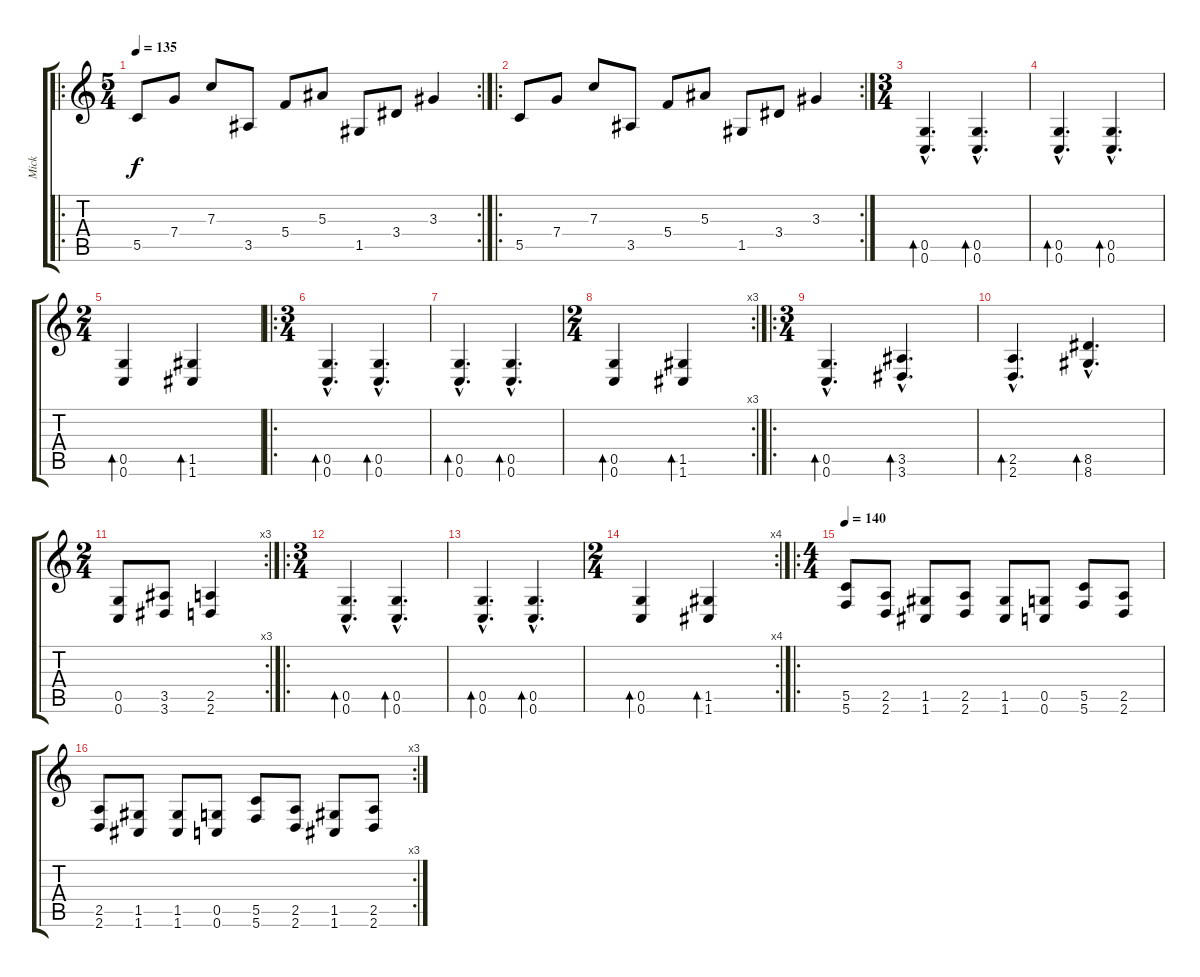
\track ("Mick" "Mick") {instrument distortionguitar}
\staff {score tabs}
\tuning (D4 A3 F3 C3 G2 C2) {hide}
\ro
\rc 2
\ts (5 4)
\tempo 135
\clef g2
\ks c
5.5.8{dy f} 7.4.8 7.3.8 3.5.8 5.4.8 5.3.8 1.5.8 3.4.8 3.3.4 |
\ro
\rc 2
5.5.8 7.4.8 7.3.8 3.5.8 5.4.8 5.3.8 1.5.8 3.4.8 3.3.4 |
\ts (3 4)
(0.5{hac} 0.6{hac}).4{d bd 60} (0.5{hac} 0.6{hac}).4{d bd 60} |
(0.5{hac} 0.6{hac}).4{d bd 60} (0.5{hac} 0.6{hac}).4{d bd 60} |
\ts (2 4)
(0.5 0.6).4{bd 60} (1.5 1.6).4{bd 60} |
\ro
\ts (3 4)
(0.5{hac} 0.6{hac}).4{d bd 60} (0.5{hac} 0.6{hac}).4{d bd 60} |
(0.5{hac} 0.6{hac}).4{d bd 60} (0.5{hac} 0.6{hac}).4{d bd 60} |
\rc 3
\ts (2 4)
(0.5 0.6).4{bd 60} (1.5 1.6).4{bd 60} |
\ro
\ts (3 4)
(0.5{hac} 0.6{hac}).4{d bd 60} (3.5{hac} 3.6{hac}).4{d bd 60} |
(2.5{hac} 2.6{hac}).4{d bd 60} (8.5{hac} 8.6{hac}).4{d bd 60} |
\rc 3
\ts (2 4)
(0.5 0.6).8 (3.5 3.6).8 (2.5 2.6).4 |
\ro
\ts (3 4)
(0.5{hac} 0.6{hac}).4{d bd 60} (0.5{hac} 0.6{hac}).4{d bd 60} |
(0.5{hac} 0.6{hac}).4{d bd 60} (0.5{hac} 0.6{hac}).4{d bd 60} |
\rc 4
\ts (2 4)
(0.5 0.6).4{bd 60} (1.5 1.6).4{bd 60} |
\ro
\ts (4 4)
\tempo 140
(5.5 5.6).8 (2.5 2.6).8 (1.5 1.6).8 (2.5 2.6).8 (1.5 1.6).8 (0.5 0.6).8 (5.5 5.6).8 (2.5 2.6).8 |
\rc 3
(2.5 2.6).8 (1.5 1.6).8 (1.5 1.6).8 (0.5 0.6).8 (5.5 5.6).8 (2.5 2.6).8 (1.5 1.6).8 (2.5 2.6).8
